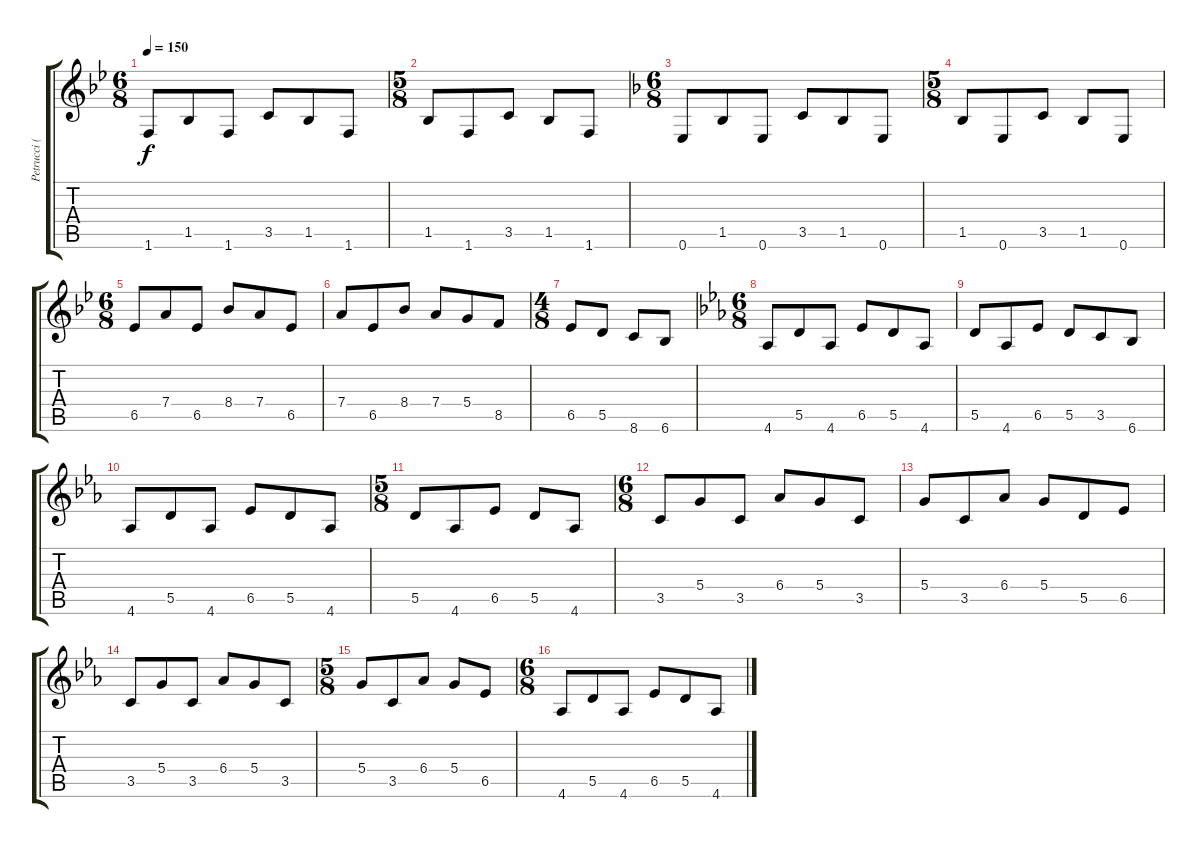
\track ("Petrucci (guitar one)" "Petrucci (") {instrument distortionguitar}
\staff {score tabs}
\tuning (E4 B3 G3 D3 A2 E2) {hide}
\ts (6 8)
\tempo 150
\clef g2
\ks gminor
1.6.8{dy f} 1.5.8 1.6.8 3.5.8 1.5.8 1.6.8 |
\ts (5 8)
1.5.8 1.6.8 3.5.8 1.5.8 1.6.8 |
\ts (6 8)
\ks f
0.6.8 1.5.8 0.6.8 3.5.8 1.5.8 0.6.8 |
\ts (5 8)
1.5.8 0.6.8 3.5.8 1.5.8 0.6.8 |
\ts (6 8)
\ks gminor
6.5.8 7.4.8 6.5.8 8.4.8 7.4.8 6.5.8 |
7.4.8 6.5.8 8.4.8 7.4.8 5.4.8 8.5.8 |
\ts (4 8)
6.5.8 5.5.8 8.6.8 6.6.8 |
\ts (6 8)
\ks cminor
4.6.8 5.5.8 4.6.8 6.5.8 5.5.8 4.6.8 |
5.5.8 4.6.8 6.5.8 5.5.8 3.5.8 6.6.8 |
4.6.8 5.5.8 4.6.8 6.5.8 5.5.8 4.6.8 |
\ts (5 8)
5.5.8 4.6.8 6.5.8 5.5.8 4.6.8 |
\ts (6 8)
3.5.8 5.4.8 3.5.8 6.4.8 5.4.8 3.5.8 |
5.4.8 3.5.8 6.4.8 5.4.8 5.5.8 6.5.8 |
3.5.8 5.4.8 3.5.8 6.4.8 5.4.8 3.5.8 |
\ts (5 8)
5.4.8 3.5.8 6.4.8 5.4.8 6.5.8 |
\ts (6 8)
4.6.8 5.5.8 4.6.8 6.5.8 5.5.8 4.6.8
